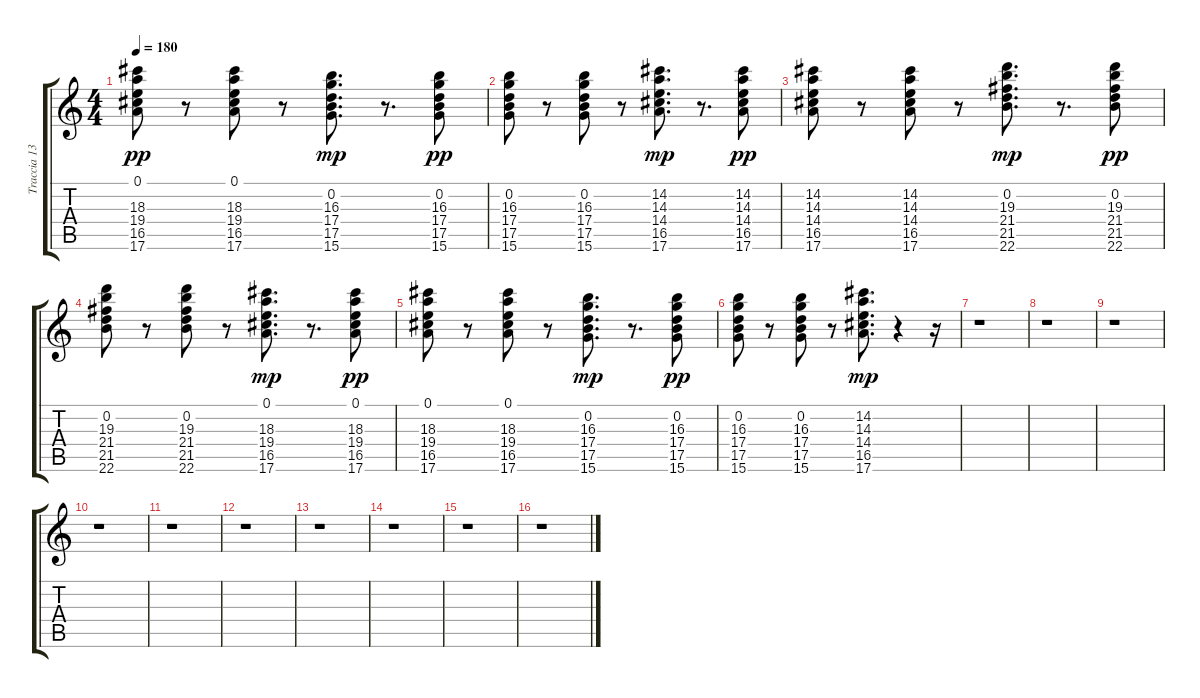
\track ("Traccia 13" "Traccia 13") {instrument acousticguitarsteel}
\staff {score tabs}
\tuning (E4 B3 G3 D3 A2 E2) {hide}
\ts (4 4)
\tempo 180
\clef g2
\ks c
(0.1 18.3 19.4 16.5 17.6).8{dy pp} r.8 (0.1 18.3 19.4 16.5 17.6).8 r.8 (0.2 16.3 17.4 17.5 15.6).8{d dy mp} r.8{d} (0.2 16.3 17.4 17.5 15.6).8{dy pp} |
(0.2 16.3 17.4 17.5 15.6).8 r.8 (0.2 16.3 17.4 17.5 15.6).8 r.8 (14.2 14.3 14.4 16.5 17.6).8{d dy mp} r.8{d} (14.2 14.3 14.4 16.5 17.6).8{dy pp} |
(14.2 14.3 14.4 16.5 17.6).8 r.8 (14.2 14.3 14.4 16.5 17.6).8 r.8 (0.2 19.3 21.4 21.5 22.6).8{d dy mp} r.8{d} (0.2 19.3 21.4 21.5 22.6).8{dy pp} |
(0.2 19.3 21.4 21.5 22.6).8 r.8 (0.2 19.3 21.4 21.5 22.6).8 r.8 (0.1 18.3 19.4 16.5 17.6).8{d dy mp} r.8{d} (0.1 18.3 19.4 16.5 17.6).8{dy pp} |
(0.1 18.3 19.4 16.5 17.6).8 r.8 (0.1 18.3 19.4 16.5 17.6).8 r.8 (0.2 16.3 17.4 17.5 15.6).8{d dy mp} r.8{d} (0.2 16.3 17.4 17.5 15.6).8{dy pp} |
(0.2 16.3 17.4 17.5 15.6).8 r.8 (0.2 16.3 17.4 17.5 15.6).8 r.8 (14.2 14.3 14.4 16.5 17.6).8{d dy mp} r.4 r.16 |
r.1 |
r.1 |
r.1 |
r.1 |
r.1 |
r.1 |
r.1 |
r.1 |
r.1 |
r.1
